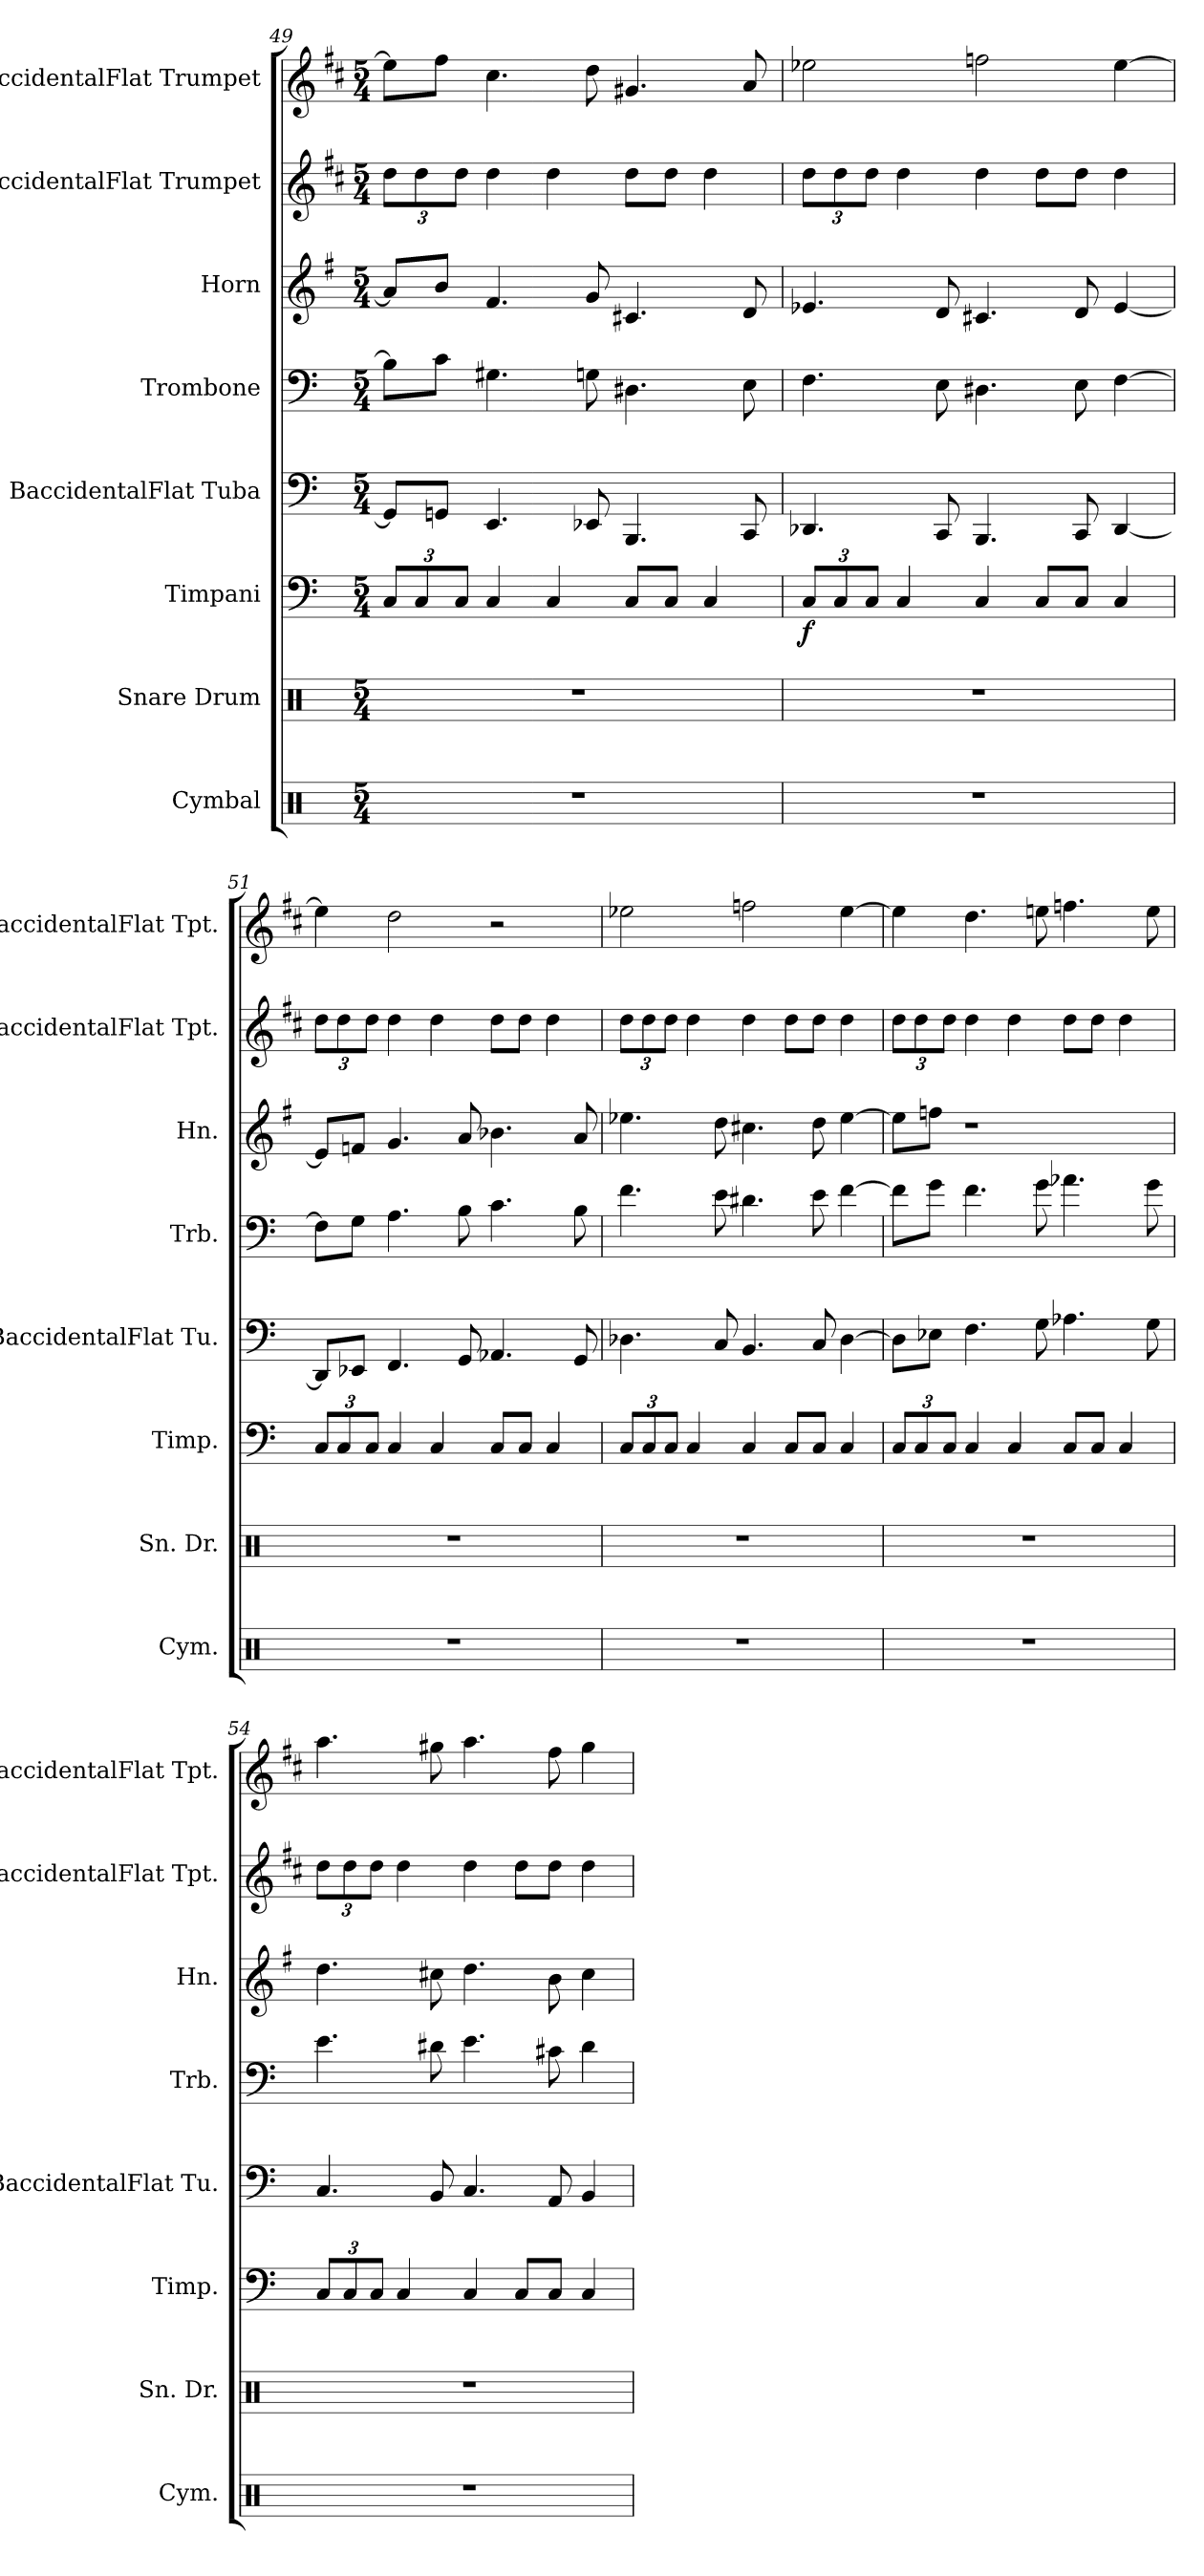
**kern	**kern	**kern	**dynam	**kern	**kern	**kern	**kern	**kern
*part8	*part7	*part6	*part6	*part5	*part4	*part3	*part2	*part1
*staff8	*staff7	*staff6	*staff6	*staff5	*staff4	*staff3	*staff2	*staff1
*I"Cymbal	*I"Snare Drum	*I"Timpani	*	*I"BaccidentalFlat Tuba	*I"Trombone	*I"Horn	*I"BaccidentalFlat Trumpet	*I"BaccidentalFlat Trumpet
*I'Cym.	*I'Sn. Dr.	*I'Timp.	*	*I'BaccidentalFlat Tu.	*I'Trb.	*I'Hn.	*I'BaccidentalFlat Tpt.	*I'BaccidentalFlat Tpt.
!!LO:LB:g=z
*clefX	*clefX	*clefF4	*	*clefF4	*clefF4	*clefG2	*clefG2	*clefG2
*	*	*	*	*	*	*ITrd4c7	*ITrd1c2	*ITrd1c2
*k[]	*k[]	*k[]	*	*k[]	*k[]	*k[]	*k[]	*k[]
*M5/4	*M5/4	*M5/4	*	*M5/4	*M5/4	*M5/4	*M5/4	*M5/4
*	*	*Xbrackettup	*	*	*	*	*Xbrackettup	*
=49	=49	=49	=49	=49	=49	=49	=49	=49
4%5r	4%5r	12C/L	.	8GG#/L]	8B\L]	8d#/L]	12cc\L	8dd#\L]
.	.	12C/	.	.	.	.	12cc\	.
.	.	.	.	8GGn/J	8c\J	8e/J	.	8ee\J
.	.	12C/J	.	.	.	.	12cc\J	.
.	.	4C/	.	4.EE/	4.G#X\	4.B/	4cc\	4.b\
.	.	4C/	.	.	.	.	4cc\	.
.	.	.	.	8EE-X/	8Gn\	8c/	.	8cc\
.	.	8C/L	.	4.BBB/	4.D#X\	4.F#X/	8cc\L	4.f#X/
.	.	8C/J	.	.	.	.	8cc\J	.
.	.	4C/	.	.	.	.	4cc\	.
.	.	.	.	8CC/	8E\	8G/	.	8g/
=50	=50	=50	=50	=50	=50	=50	=50	=50
!	!	!	!LO:DY:b	!	!	!	!	!
4%5r	4%5r	12C/L	f	4.DD-X/	4.F\	4.A-X/	12cc\L	2dd-X\
.	.	12C/	.	.	.	.	12cc\	.
.	.	12C/J	.	.	.	.	12cc\J	.
.	.	4C/	.	.	.	.	4cc\	.
.	.	.	.	8CC/	8E\	8G/	.	.
.	.	4C/	.	4.BBB/	4.D#X\	4.F#X/	4cc\	2ee-X\
.	.	8C/L	.	.	.	.	8cc\L	.
.	.	8C/J	.	8CC/	8E\	8G/	8cc\J	.
.	.	4C/	.	[4DD-/	[4F\	[4A-/	4cc\	[4dd-\
=51	=51	=51	=51	=51	=51	=51	=51	=51
4%5r	4%5r	12C/L	.	8DD-/L]	8F\L]	8A-/L]	12cc\L	4dd-\]
.	.	12C/	.	.	.	.	12cc\	.
.	.	.	.	8EE-X/J	8G\J	8B-X/J	.	.
.	.	12C/J	.	.	.	.	12cc\J	.
.	.	4C/	.	4.FF/	4.A\	4.c/	4cc\	2cc\
.	.	4C/	.	.	.	.	4cc\	.
.	.	.	.	8GG/	8B\	8d/	.	.
.	.	8C/L	.	4.AA-X/	4.c\	4.e-X\	8cc\L	2r
.	.	8C/J	.	.	.	.	8cc\J	.
.	.	4C/	.	.	.	.	4cc\	.
.	.	.	.	8GG/	8B\	8d/	.	.
=52	=52	=52	=52	=52	=52	=52	=52	=52
4%5r	4%5r	12C/L	.	4.D-X\	4.f\	4.a-X\	12cc\L	2dd-X\
.	.	12C/	.	.	.	.	12cc\	.
.	.	12C/J	.	.	.	.	12cc\J	.
.	.	4C/	.	.	.	.	4cc\	.
.	.	.	.	8C/	8e\	8g\	.	.
.	.	4C/	.	4.BB/	4.d#X\	4.f#X\	4cc\	2ee-X\
.	.	8C/L	.	.	.	.	8cc\L	.
.	.	8C/J	.	8C/	8e\	8g\	8cc\J	.
.	.	4C/	.	[4D-\	[4f\	[4a-\	4cc\	[4dd-\
=53	=53	=53	=53	=53	=53	=53	=53	=53
4%5r	4%5r	12C/L	.	8D-\L]	8f\L]	8a-\L]	12cc\L	4dd-\]
.	.	12C/	.	.	.	.	12cc\	.
.	.	.	.	8E-X\J	8g\J	8b-X\J	.	.
.	.	12C/J	.	.	.	.	12cc\J	.
.	.	4C/	.	4.F\	4.f\	1r	4cc\	4.cc\
.	.	4C/	.	.	.	.	4cc\	.
.	.	.	.	8G\	8g\	.	.	8ddn\
.	.	8C/L	.	4.A-X\	4.a-X\	.	8cc\L	4.ee-X\
.	.	8C/J	.	.	.	.	8cc\J	.
.	.	4C/	.	.	.	.	4cc\	.
.	.	.	.	8G\	8g\	.	.	8dd\
!!LO:PB:g=z
=54	=54	=54	=54	=54	=54	=54	=54	=54
4%5r	4%5r	12C/L	.	4.C/	4.e\	4.g\	12cc\L	4.gg\
.	.	12C/	.	.	.	.	12cc\	.
.	.	12C/J	.	.	.	.	12cc\J	.
.	.	4C/	.	.	.	.	4cc\	.
.	.	.	.	8BB/	8d#X\	8f#X\	.	8ff#X\
.	.	4C/	.	4.C/	4.e\	4.g\	4cc\	4.gg\
.	.	8C/L	.	.	.	.	8cc\L	.
.	.	8C/J	.	8AA/	8c#X\	8e\	8cc\J	8ee\
.	.	4C/	.	4BB/	4d#\	4f#\	4cc\	4ff#\
=	=	=	=	=	=	=	=	=
*-	*-	*-	*-	*-	*-	*-	*-	*-
